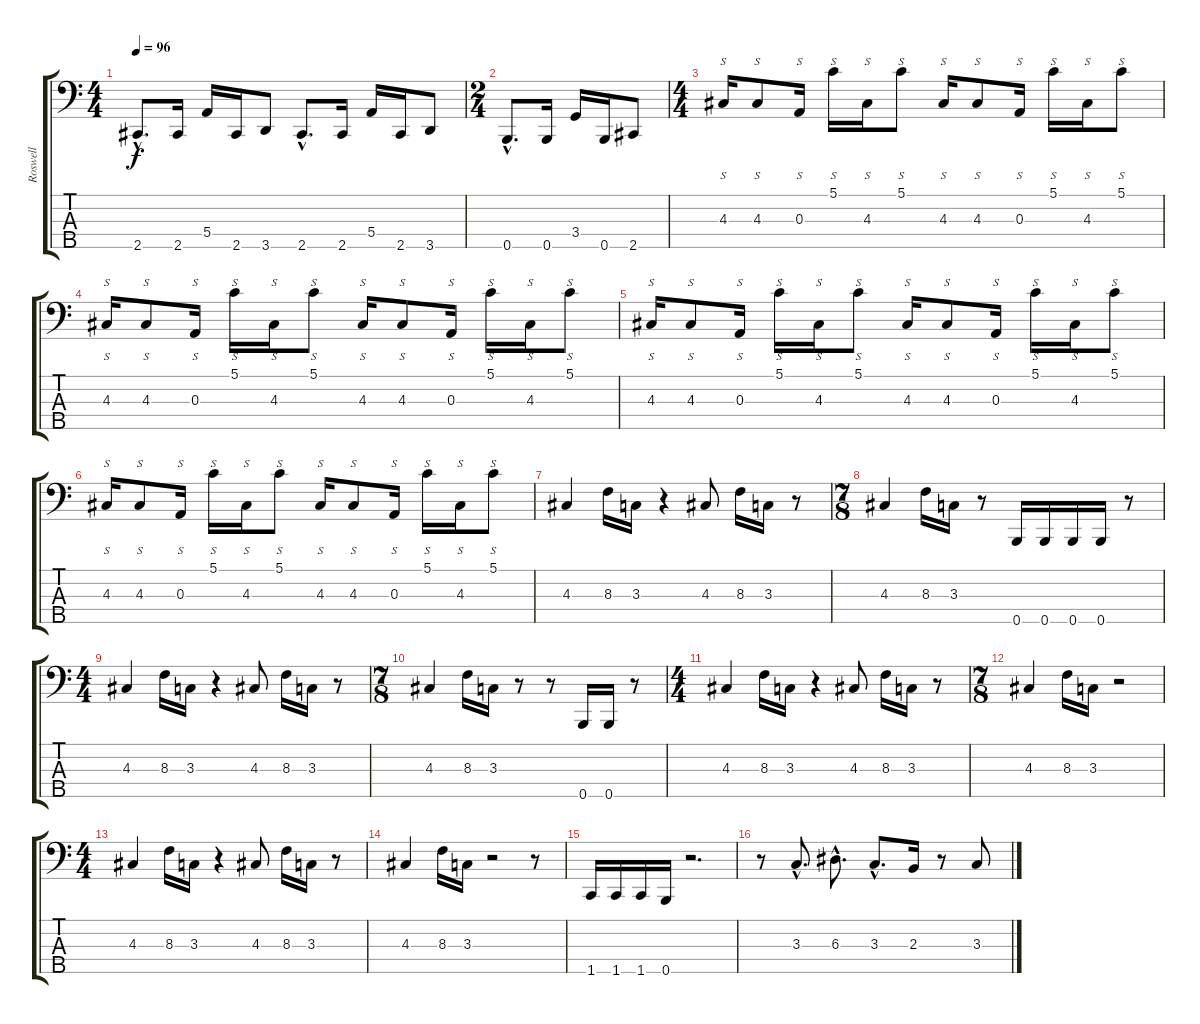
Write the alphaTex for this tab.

\track ("Roswell" "Roswell") {instrument electricbasspick}
\staff {score tabs}
\tuning (G2 D2 A1 E1 B0) {hide}
\ts (4 4)
\tempo 96
\clef f4
\ks c
2.5{hac}.8{d dy f} 2.5.16 5.4.16 2.5.16 3.5.8 2.5{hac}.8{d} 2.5.16 5.4.16 2.5.16 3.5.8 |
\ts (2 4)
0.5{hac}.8{d} 0.5.16 3.4.16 0.5.16 2.5.8 |
\ts (4 4)
\section ("" "")
4.3.16{s} 4.3.8{s} 0.3.16{s} 5.1.16{s} 4.3.16{s} 5.1.8{s} 4.3.16{s} 4.3.8{s} 0.3.16{s} 5.1.16{s} 4.3.16{s} 5.1.8{s} |
4.3.16{s} 4.3.8{s} 0.3.16{s} 5.1.16{s} 4.3.16{s} 5.1.8{s} 4.3.16{s} 4.3.8{s} 0.3.16{s} 5.1.16{s} 4.3.16{s} 5.1.8{s} |
4.3.16{s} 4.3.8{s} 0.3.16{s} 5.1.16{s} 4.3.16{s} 5.1.8{s} 4.3.16{s} 4.3.8{s} 0.3.16{s} 5.1.16{s} 4.3.16{s} 5.1.8{s} |
4.3.16{s} 4.3.8{s} 0.3.16{s} 5.1.16{s} 4.3.16{s} 5.1.8{s} 4.3.16{s} 4.3.8{s} 0.3.16{s} 5.1.16{s} 4.3.16{s} 5.1.8{s} |
\section ("" "")
4.3.4 8.3.16 3.3.16 r.4 4.3.8 8.3.16 3.3.16 r.8 |
\ts (7 8)
4.3.4 8.3.16 3.3.16 r.8 0.5.16 0.5.16 0.5.16 0.5.16 r.8 |
\ts (4 4)
4.3.4 8.3.16 3.3.16 r.4 4.3.8 8.3.16 3.3.16 r.8 |
\ts (7 8)
4.3.4 8.3.16 3.3.16 r.8 r.8 0.5.16 0.5.16 r.8 |
\ts (4 4)
4.3.4 8.3.16 3.3.16 r.4 4.3.8 8.3.16 3.3.16 r.8 |
\ts (7 8)
4.3.4 8.3.16 3.3.16 r.2 |
\ts (4 4)
4.3.4 8.3.16 3.3.16 r.4 4.3.8 8.3.16 3.3.16 r.8 |
4.3.4 8.3.16 3.3.16 r.2 r.8 |
\section ("" "")
1.5.16 1.5.16 1.5.16 0.5.16 r.2{d} |
r.8 3.3{hac}.8{d} 6.3{hac}.8{d} 3.3{hac}.8{d} 2.3.16 r.8 3.3.8
